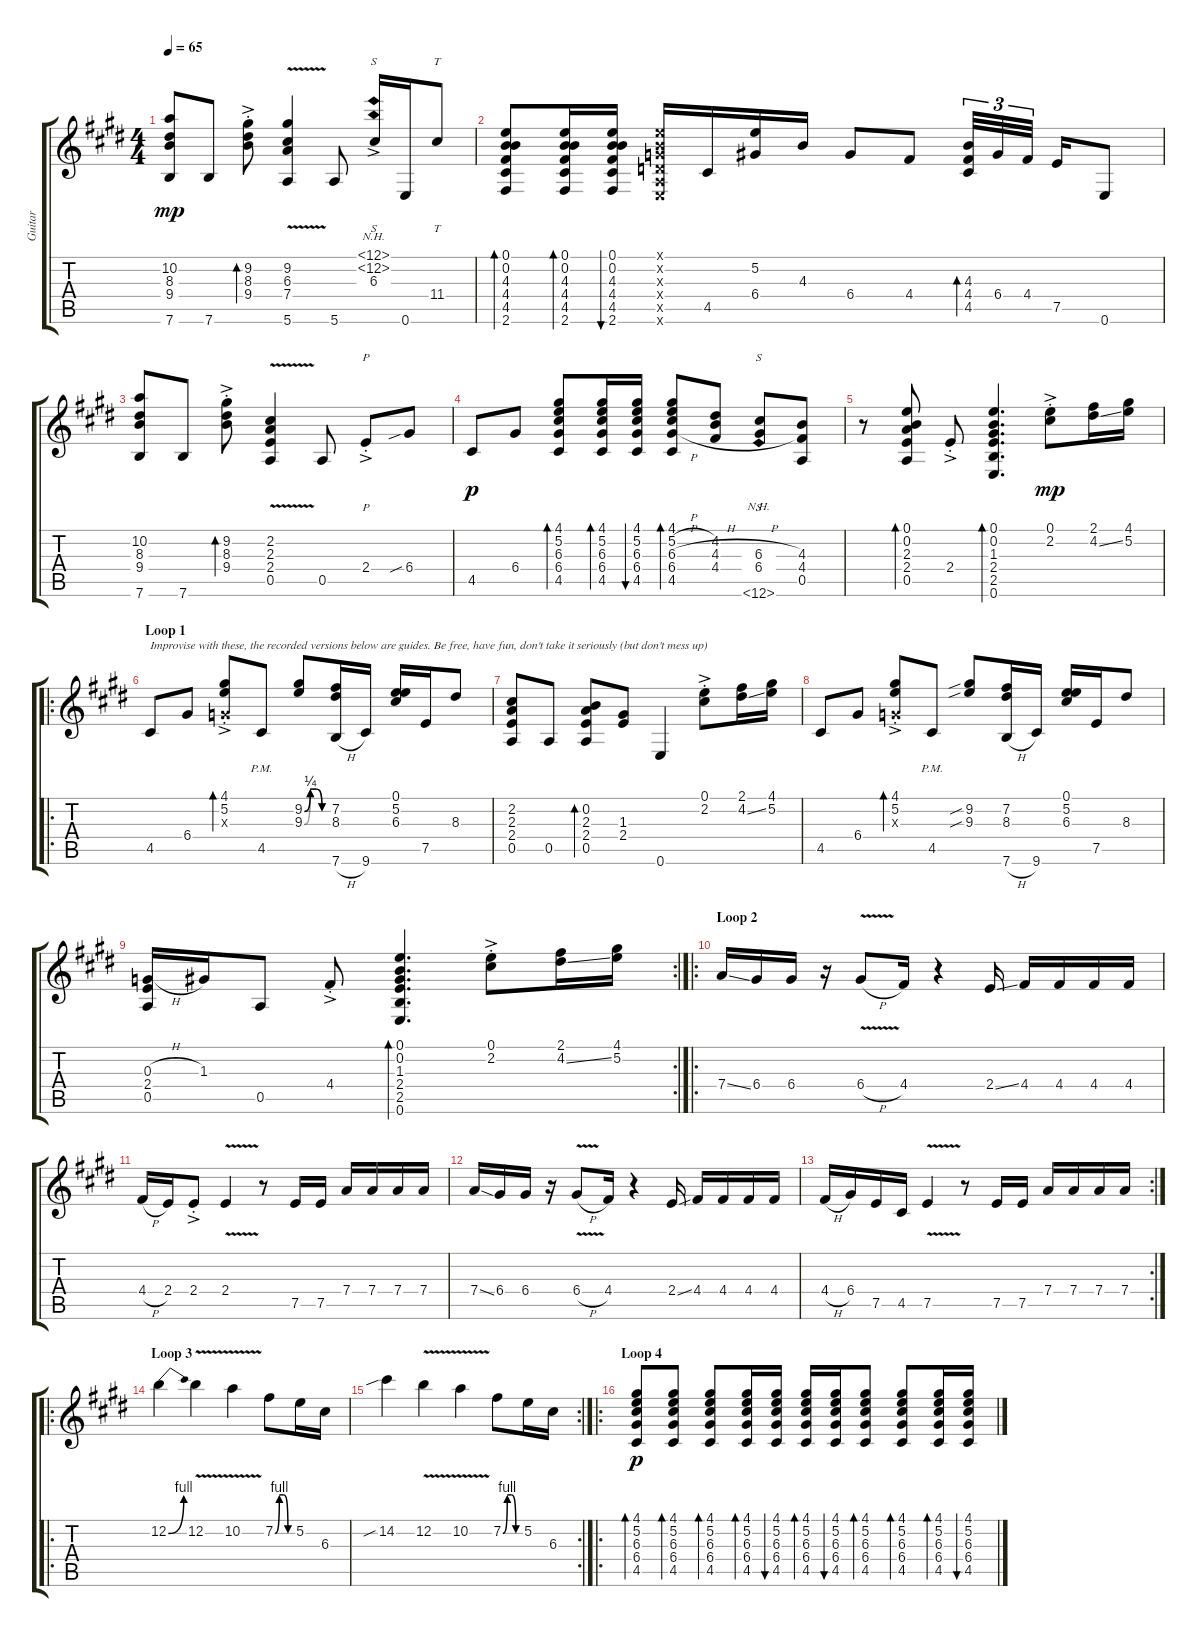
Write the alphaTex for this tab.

\track ("Guitar" "Guitar") {instrument acousticguitarsteel}
\staff {score tabs}
\tuning (E4 B3 G3 D3 A2 E2) {hide}
\ts (4 4)
\tempo 65
\clef g2
\ks e
(10.2 8.3 9.4 7.6).8{dy mp} 7.6.8 (9.2{ac st} 8.3{ac st} 9.4{ac st}).8{bd 30} (9.2 6.3 7.4{v} 5.6).4 5.6.8 (12.1{nh ac} 12.2{nh ac} 6.3{ac}).16{s} 0.6.16 11.4.8{tt} |
(0.1 0.2 4.3 4.4 4.5 2.6).8{bd 30} (0.1 0.2 4.3 4.4 4.5 2.6).16{bd 30} (0.1 0.2 4.3 4.4 4.5 2.6).16{bu 30} (0.1{x} 0.2{x} 0.3{x} 0.4{x} 0.5{x} 0.6{x}).16 4.5.16 (5.2 6.4).16 4.3.16 6.4.8 4.4.8 (4.3 4.4 4.5).32{tu (3 2) bd 30} 6.4.32{tu (3 2)} 4.4.32{tu (3 2)} 7.5.16 0.6.8 |
(10.2 8.3 9.4 7.6).8 7.6.8 (9.2{ac st} 8.3{ac st} 9.4{ac st}).8{bd 30} (2.2{v} 2.3 2.4 0.5).4 0.5.8 2.4{ac st}.8{p} 6.4{sib}.8 |
4.5.8{dy p} 6.4.8 (4.1 5.2 6.3 6.4 4.5).8{bd 30} (4.1 5.2 6.3 6.4 4.5).16{bd 30} (4.1 5.2 6.3 6.4 4.5).16{bu 30} (4.1 5.2{h} 6.3{h} 6.4{h} 4.5).8{bd 30} (4.2 4.3{h} 4.4{h}).8 (6.3{h} 6.4{h} 12.6{nh}).8{s} (4.3 4.4 0.5).8 |
r.8 (0.1 0.2 2.3 2.4 0.5).8{bd 30} 2.4{ac st}.8 (0.1 0.2 1.3 2.4 2.5 0.6).4{d bd 30} (0.1{ac st} 2.2{ac st}).8{dy mp} (2.1 4.2{ss}).16 (4.1 5.2).16 |
\ro
\section ("" "Loop 1")
4.5.8{txt "Improvise with these, the recorded versions below are guides. Be free, have fun, don't take it seriously (but don't mess up)"} 6.4.8 (4.1{ac st} 5.2{ac st} 0.3{x}).8{bd 30} 4.5{pm}.8 (9.2{be (custom 0 0 15 1 30 1 45 0 60 0)} 9.3{be (custom 0 0 15 1 30 1 45 0 60 0)}).8 (7.2 8.3 7.6{h}).16 9.6.16 (0.1 5.2 6.3).16 7.5.16 8.3.8 |
(2.2 2.3 2.4 0.5).8 0.5.8 (0.2 2.3 2.4 0.5).8{bd 30} (1.3 2.4).8 0.6.4 (0.1{ac st} 2.2{ac st}).8 (2.1 4.2{ss}).16 (4.1 5.2).16 |
4.5.8 6.4.8 (4.1{ac st} 5.2{ac st} 0.3{x}).8{bd 30} 4.5{pm}.8 (9.2{sib} 9.3{sib}).8 (7.2 8.3 7.6{h}).16 9.6.16 (0.1 5.2 6.3).16 7.5.16 8.3.8 |
\rc 2
(0.3{h} 2.4 0.5).16 1.3.16 0.5.8 4.4{ac st}.8 (0.1 0.2 1.3 2.4 2.5 0.6).4{d bd 30} (0.1{ac st} 2.2{ac st}).8 (2.1 4.2{ss}).16 (4.1 5.2).16 |
\ro
\section ("" "Loop 2")
7.4{ss}.16 6.4.16 6.4.16 r.16 6.4{v h}.8 4.4.16 r.4 2.4{ss}.16 4.4.16 4.4.16 4.4.16 4.4.16 |
4.4{h}.16 2.4.16 2.4{ac st}.8 2.4{v}.4 r.8 7.5.16 7.5.16 7.4.16 7.4.16 7.4.16 7.4.16 |
7.4{ss}.16 6.4.16 6.4.16 r.16 6.4{v h}.8 4.4.16 r.4 2.4{ss}.16 4.4.16 4.4.16 4.4.16 4.4.16 |
\rc 2
4.4{h}.16 6.4.16 7.5.16 4.5.16 7.5{v}.4 r.8 7.5.16 7.5.16 7.4.16 7.4.16 7.4.16 7.4.16 |
\ro
\section ("" "Loop 3")
12.2{be (bend 0 0 60 4)}.4 12.2{v}.4 10.2{v}.4 7.2{be (custom 0 0 15 4 30 4 45 0 60 0)}.8 5.2.16 6.3.16 |
\rc 2
14.2{sib}.4 12.2{v}.4 10.2{v}.4 7.2{be (custom 0 0 15 4 30 4 45 0 60 0)}.8 5.2.16 6.3.16 |
\ro
\section ("" "Loop 4")
(4.1 5.2 6.3 6.4 4.5).8{bd 30 dy p} (4.1 5.2 6.3 6.4 4.5).8{bd 30} (4.1 5.2 6.3 6.4 4.5).8{bd 30} (4.1 5.2 6.3 6.4 4.5).16{bd 30} (4.1 5.2 6.3 6.4 4.5).16{bu 30} (4.1 5.2 6.3 6.4 4.5).16{bd 30} (4.1 5.2 6.3 6.4 4.5).16{bu 30} (4.1 5.2 6.3 6.4 4.5).8{bd 30} (4.1 5.2 6.3 6.4 4.5).8{bd 30} (4.1 5.2 6.3 6.4 4.5).16{bd 30} (4.1 5.2 6.3 6.4 4.5).16{bu 30}
